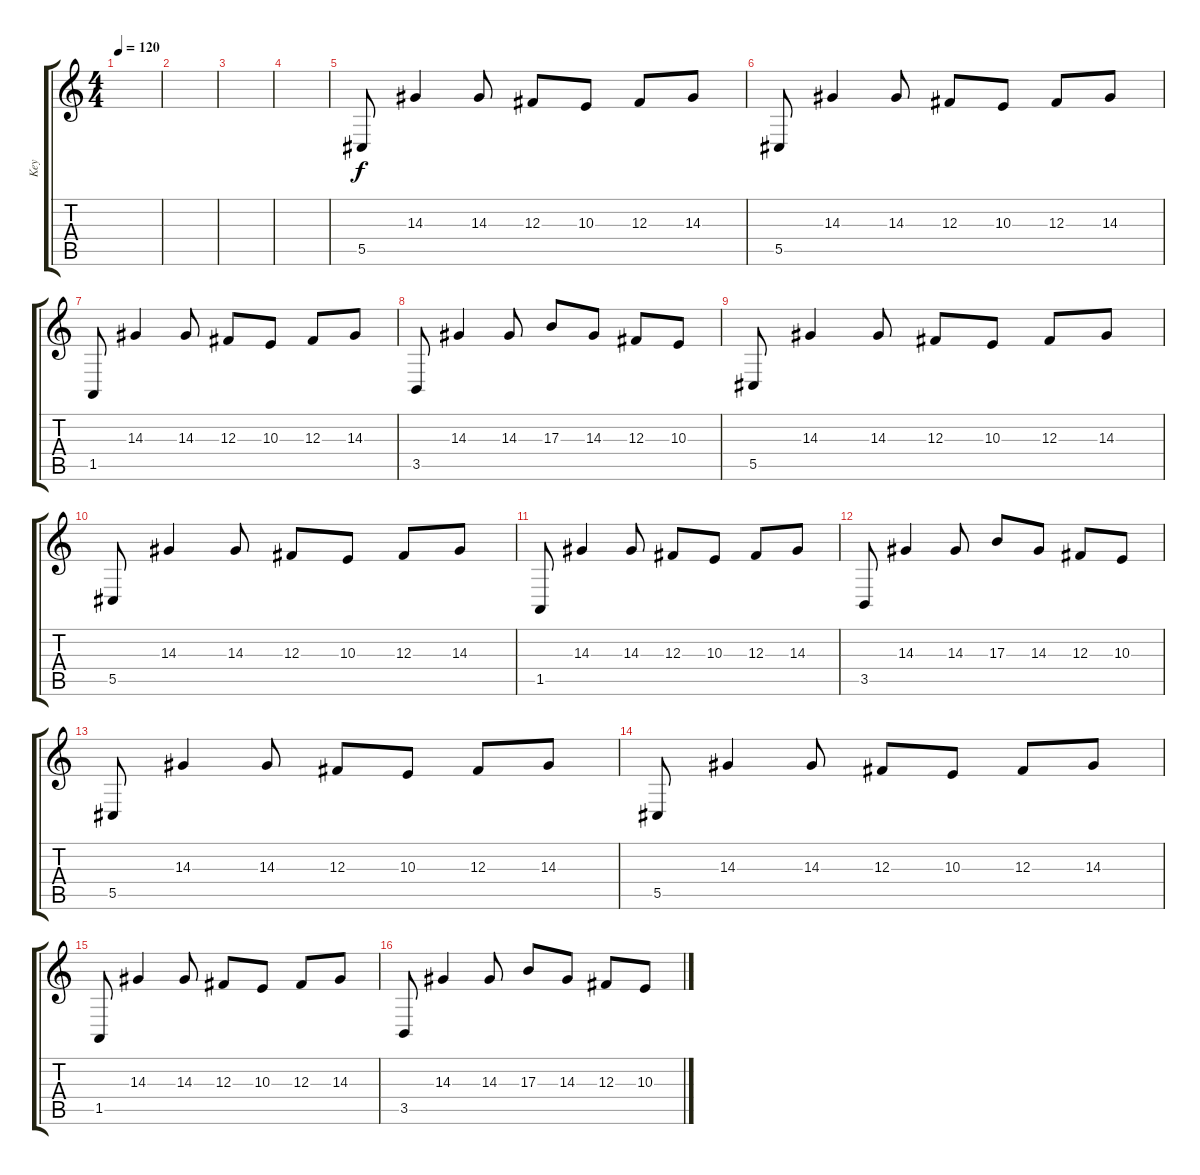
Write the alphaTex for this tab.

\track ("Key" "Key") {instrument lead2sawtooth}
\staff {score tabs}
\tuning (Eb4 Bb3 Gb3 Db3 Ab2 Db2) {hide}
\ts (4 4)
\tempo 120
\clef g2
\ks c
|
|
|
|
5.5.8{dy f} 14.3.4 14.3.8 12.3.8 10.3.8 12.3.8 14.3.8 |
5.5.8 14.3.4 14.3.8 12.3.8 10.3.8 12.3.8 14.3.8 |
1.5.8 14.3.4 14.3.8 12.3.8 10.3.8 12.3.8 14.3.8 |
3.5.8 14.3.4 14.3.8 17.3.8 14.3.8 12.3.8 10.3.8 |
5.5.8 14.3.4 14.3.8 12.3.8 10.3.8 12.3.8 14.3.8 |
5.5.8 14.3.4 14.3.8 12.3.8 10.3.8 12.3.8 14.3.8 |
1.5.8 14.3.4 14.3.8 12.3.8 10.3.8 12.3.8 14.3.8 |
3.5.8 14.3.4 14.3.8 17.3.8 14.3.8 12.3.8 10.3.8 |
5.5.8 14.3.4 14.3.8 12.3.8 10.3.8 12.3.8 14.3.8 |
5.5.8 14.3.4 14.3.8 12.3.8 10.3.8 12.3.8 14.3.8 |
1.5.8 14.3.4 14.3.8 12.3.8 10.3.8 12.3.8 14.3.8 |
3.5.8 14.3.4 14.3.8 17.3.8 14.3.8 12.3.8 10.3.8
